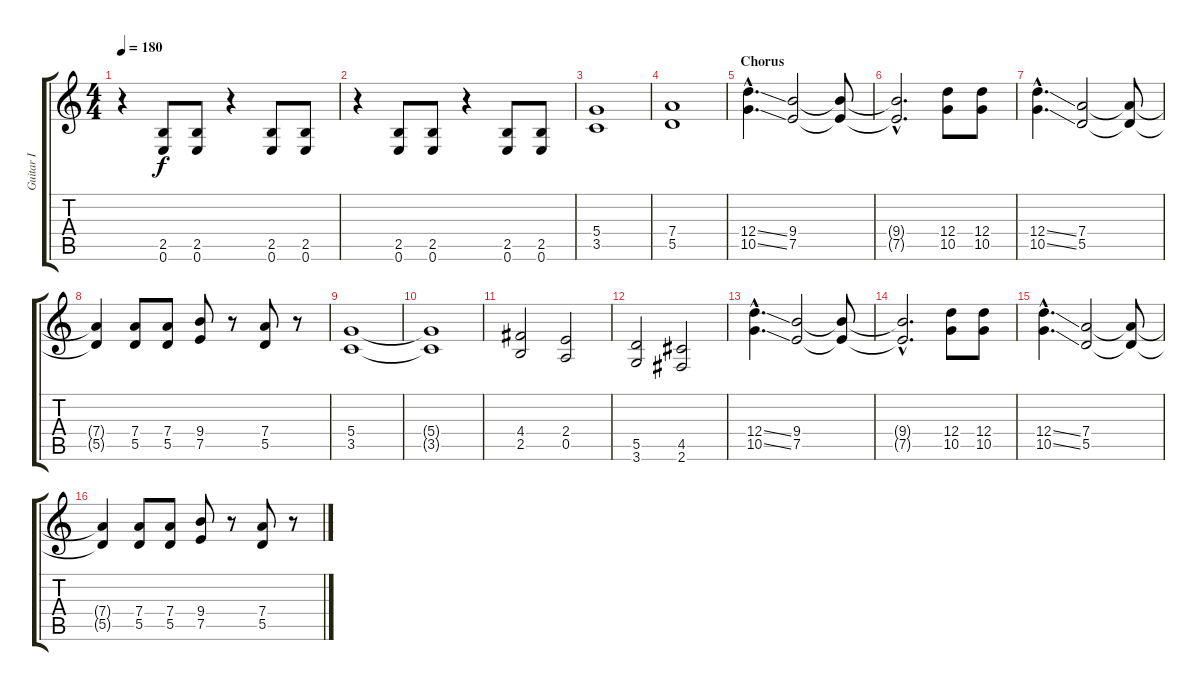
\track ("Guitar I" "Guitar I") {instrument overdrivenguitar}
\staff {score tabs}
\tuning (E4 B3 G3 D3 A2 E2) {hide}
\ts (4 4)
\tempo 180
\clef g2
\ks c
r.4{dy f} (2.5 0.6).8 (2.5 0.6).8 r.4 (2.5 0.6).8 (2.5 0.6).8 |
r.4 (2.5 0.6).8 (2.5 0.6).8 r.4 (2.5 0.6).8 (2.5 0.6).8 |
(5.4 3.5).1 |
(7.4 5.5).1 |
\section ("" "Chorus")
(12.4{ss hac} 10.5{ss hac}).4{d} (9.4 7.5).2 (9.4{t} 7.5{t}).8 |
(9.4{hac t} 7.5{hac t}).2{d} (12.4 10.5).8 (12.4 10.5).8 |
(12.4{ss hac} 10.5{ss hac}).4{d} (7.4 5.5).2 (7.4{t} 5.5{t}).8 |
(7.4{t} 5.5{t}).4 (7.4 5.5).8 (7.4 5.5).8 (9.4 7.5).8 r.8 (7.4 5.5).8 r.8 |
(5.4 3.5).1 |
(5.4{t} 3.5{t}).1 |
(4.4 2.5).2 (2.4 0.5).2 |
(5.5 3.6).2 (4.5 2.6).2 |
(12.4{ss hac} 10.5{ss hac}).4{d} (9.4 7.5).2 (9.4{t} 7.5{t}).8 |
(9.4{hac t} 7.5{hac t}).2{d} (12.4 10.5).8 (12.4 10.5).8 |
(12.4{ss hac} 10.5{ss hac}).4{d} (7.4 5.5).2 (7.4{t} 5.5{t}).8 |
(7.4{t} 5.5{t}).4 (7.4 5.5).8 (7.4 5.5).8 (9.4 7.5).8 r.8 (7.4 5.5).8 r.8
